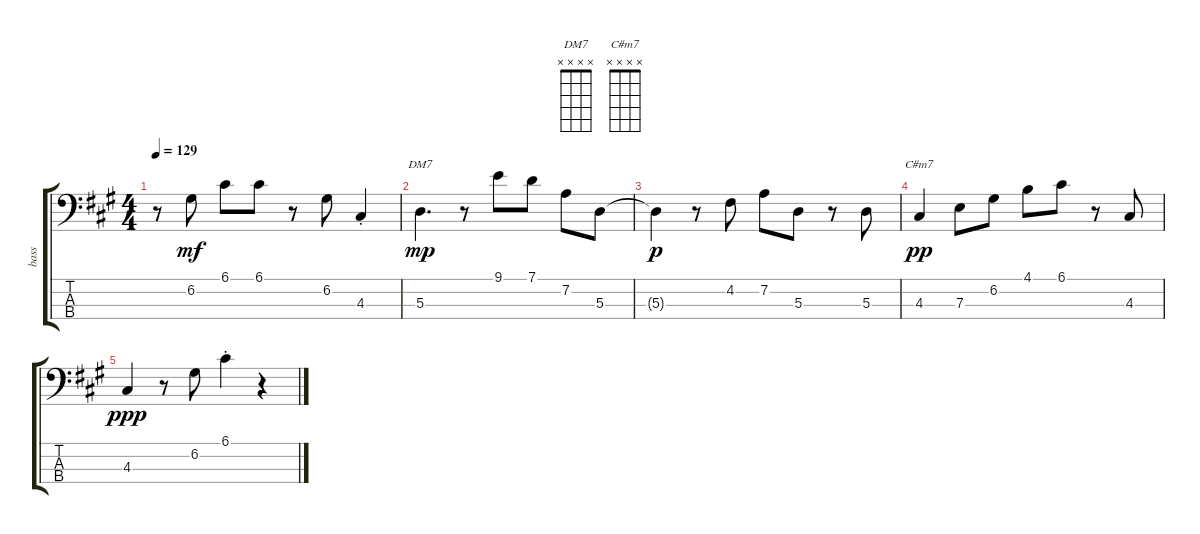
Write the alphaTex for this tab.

\track ("bass" "bass") {instrument electricbassfinger}
\staff {score tabs}
\tuning (G2 D2 A1 E1) {hide}
\chord ("DM7" x x x x)
\chord ("C#m7" x x x x)
\ts (4 4)
\tempo 129
\clef f4
\ks a
r.8{dy f} 6.2.8{dy mf} 6.1.8 6.1.8 r.8 6.2.8 4.3{st}.4 |
5.3.4{d ch "DM7" dy mp} r.8 9.1.8 7.1.8 7.2.8 5.3.8 |
5.3{t}.4{dy p} r.8 4.2.8 7.2.8 5.3.8 r.8 5.3.8 |
4.3.4{ch "C#m7" dy pp} 7.3.8 6.2.8 4.1.8 6.1.8 r.8 4.3.8 |
4.3.4{dy ppp} r.8 6.2.8 6.1{st}.4 r.4
